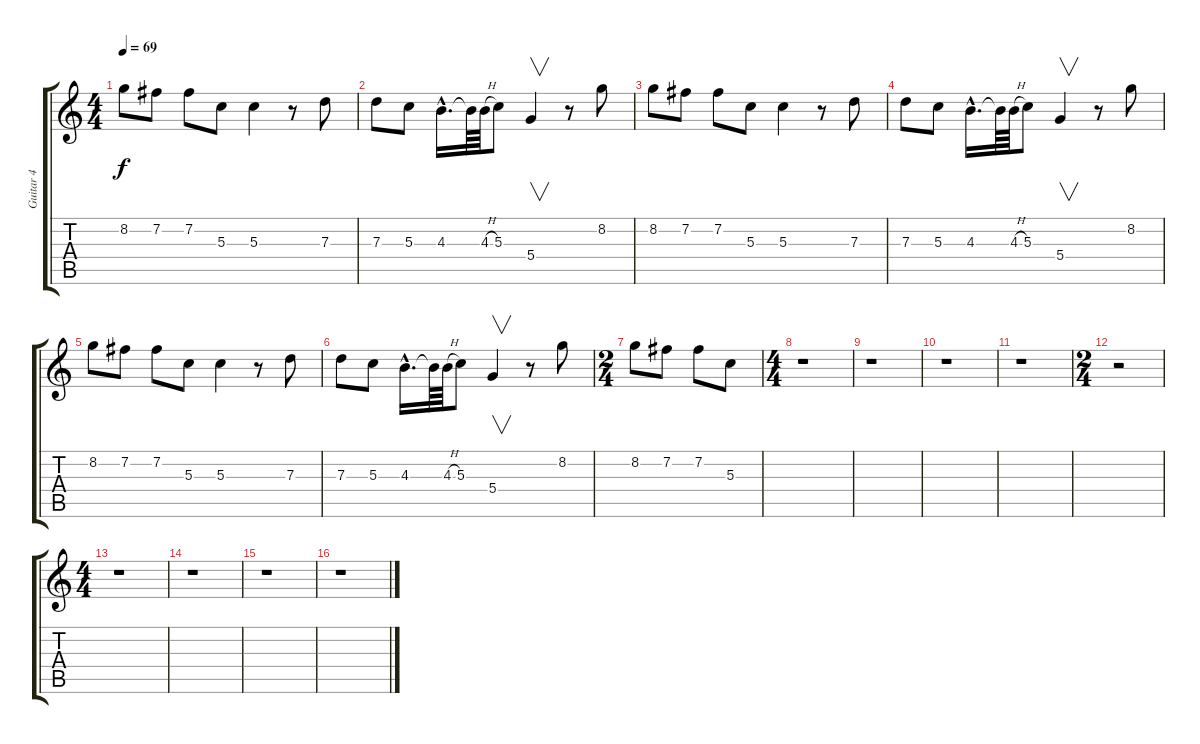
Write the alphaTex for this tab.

\track ("Guitar 4" "Guitar 4") {instrument overdrivenguitar}
\staff {score tabs}
\tuning (E4 B3 G3 D3 A2 E2) {hide}
\ts (4 4)
\tempo 69
\clef g2
\ks c
8.2.8{dy f} 7.2.8 7.2.8 5.3.8 5.3.4 r.8 7.3.8 |
7.3.8 5.3.8 4.3{hac}.16{d} 4.3{t}.64 4.3{h}.64 5.3.8 5.4.4{v} r.8 8.2.8 |
8.2.8 7.2.8 7.2.8 5.3.8 5.3.4 r.8 7.3.8 |
7.3.8 5.3.8 4.3{hac}.16{d} 4.3{t}.64 4.3{h}.64 5.3.8 5.4.4{v} r.8 8.2.8 |
8.2.8 7.2.8 7.2.8 5.3.8 5.3.4 r.8 7.3.8 |
7.3.8 5.3.8 4.3{hac}.16{d} 4.3{t}.64 4.3{h}.64 5.3.8 5.4.4{v} r.8 8.2.8 |
\ts (2 4)
8.2.8 7.2.8 7.2.8 5.3.8 |
\ts (4 4)
r.1 |
r.1 |
r.1 |
r.1 |
\ts (2 4)
r.2 |
\ts (4 4)
r.1 |
r.1 |
r.1 |
r.1
